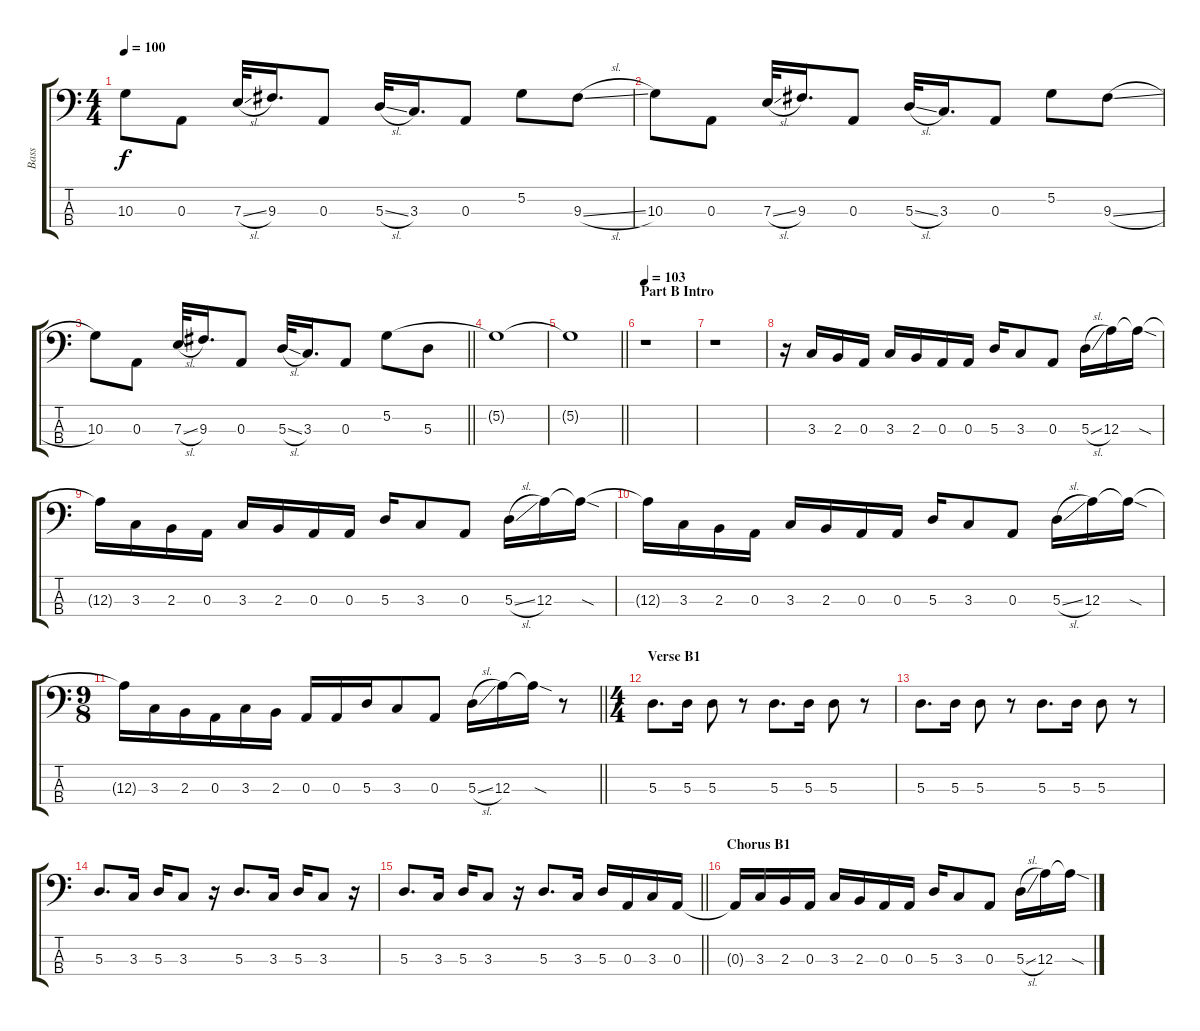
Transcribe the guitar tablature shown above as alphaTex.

\track ("Bass" "Bass") {instrument electricbassfinger}
\staff {score tabs}
\tuning (G2 D2 A1 E1) {hide}
\ts (4 4)
\tempo 100
\clef f4
\ks c
10.3.8{dy f} 0.3.8 7.3{sl}.32 9.3.16{d} 0.3.8 5.3{sl}.32 3.3.16{d} 0.3.8 5.2.8 9.3{sl}.8 |
10.3.8 0.3.8 7.3{sl}.32 9.3.16{d} 0.3.8 5.3{sl}.32 3.3.16{d} 0.3.8 5.2.8 9.3{sl}.8 |
\barLineRight lightlight
10.3.8 0.3.8 7.3{sl}.32 9.3.16{d} 0.3.8 5.3{sl}.32 3.3.16{d} 0.3.8 5.2.8 5.3.8 |
5.2{t}.1 |
\barLineRight lightlight
5.2{t}.1 |
\section ("" "Part B Intro")
\tempo 103
r.1 |
r.1 |
r.16 3.3.16 2.3.16 0.3.16 3.3.16 2.3.16 0.3.16 0.3.16 5.3.16 3.3.8 0.3.8 5.3{sl}.16 12.3.16 12.3{sod t}.16 |
12.3{t}.16 3.3.16 2.3.16 0.3.16 3.3.16 2.3.16 0.3.16 0.3.16 5.3.16 3.3.8 0.3.8 5.3{sl}.16 12.3.16 12.3{sod t}.16 |
12.3{t}.16 3.3.16 2.3.16 0.3.16 3.3.16 2.3.16 0.3.16 0.3.16 5.3.16 3.3.8 0.3.8 5.3{sl}.16 12.3.16 12.3{sod t}.16 |
\ts (9 8)
\barLineRight lightlight
12.3{t}.16 3.3.16 2.3.16 0.3.16 3.3.16 2.3.16 0.3.16 0.3.16 5.3.16 3.3.8 0.3.8 5.3{sl}.16 12.3.16 12.3{sod t}.16 r.8 |
\ts (4 4)
\section ("" "Verse B1")
5.3.8{d} 5.3.16 5.3.8 r.8 5.3.8{d} 5.3.16 5.3.8 r.8 |
5.3.8{d} 5.3.16 5.3.8 r.8 5.3.8{d} 5.3.16 5.3.8 r.8 |
5.3.8{d} 3.3.16 5.3.16 3.3.8 r.16 5.3.8{d} 3.3.16 5.3.16 3.3.8 r.16 |
\barLineRight lightlight
5.3.8{d} 3.3.16 5.3.16 3.3.8 r.16 5.3.8{d} 3.3.16 5.3.16 0.3.16 3.3.16 0.3.16 |
\section ("" "Chorus B1")
0.3{t}.16 3.3.16 2.3.16 0.3.16 3.3.16 2.3.16 0.3.16 0.3.16 5.3.16 3.3.8 0.3.8 5.3{sl}.16 12.3.16 12.3{sod t}.16
